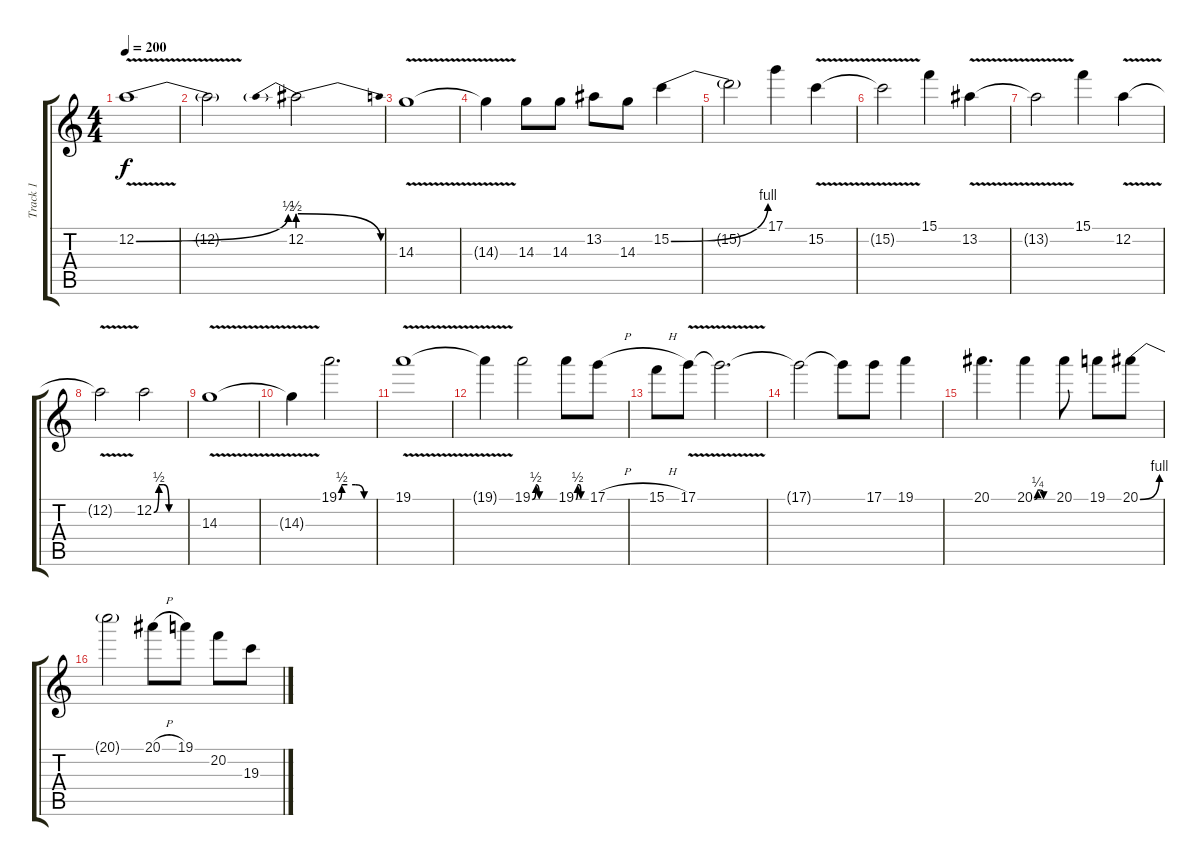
\track ("Track 1" "Track 1") {instrument distortionguitar}
\staff {score tabs}
\tuning (D4 A3 F3 C3 G2 D2) {hide}
\ts (4 4)
\section ("" "")
\tempo 200
\clef g2
\ks c
12.2{be (bend 0 0 60 2) v}.1{dy f} |
12.2{t}.2 12.2{be (prebendrelease 0 2 60 0)}.2 |
14.3{v}.1 |
14.3{t}.4 14.3.8 14.3.8 13.2.8 14.3.8 15.2{be (bend 0 0 60 4)}.4 |
15.2{t}.2 17.1.4 15.2{v}.4 |
15.2{t}.2 15.1.4 13.2{v}.4 |
13.2{t}.2 15.1.4 12.2{v}.4 |
12.2{t}.2 12.2{be (custom 0 0 10 2 20 2 30 0 60 0)}.2 |
14.3{v}.1 |
14.3{t}.4 19.1{be (custom 0 0 5 2 15 2 30 2 45 0 60 0)}.2{d} |
19.1{v}.1 |
19.1{t}.4 19.1{be (custom 0 0 10 2 19 0 30 0 60 0)}.2 19.1{be (custom 0 0 10 2 20 2 30 0 60 0)}.8 17.1{h}.8 |
15.1{h}.8 17.1{v}.8 17.1{t}.2{d} |
17.1{t}.2 17.1{t}.8 17.1.8 19.1.4 |
20.1.4{d} 20.1{be (custom 0 0 10 1 20 1 30 0 60 0)}.4 20.1.8 19.1.8 20.1{be (bend 0 0 60 4)}.8 |
20.1{t}.2 20.1{h}.8 19.1.8 20.2.8 19.3{sl}.8
